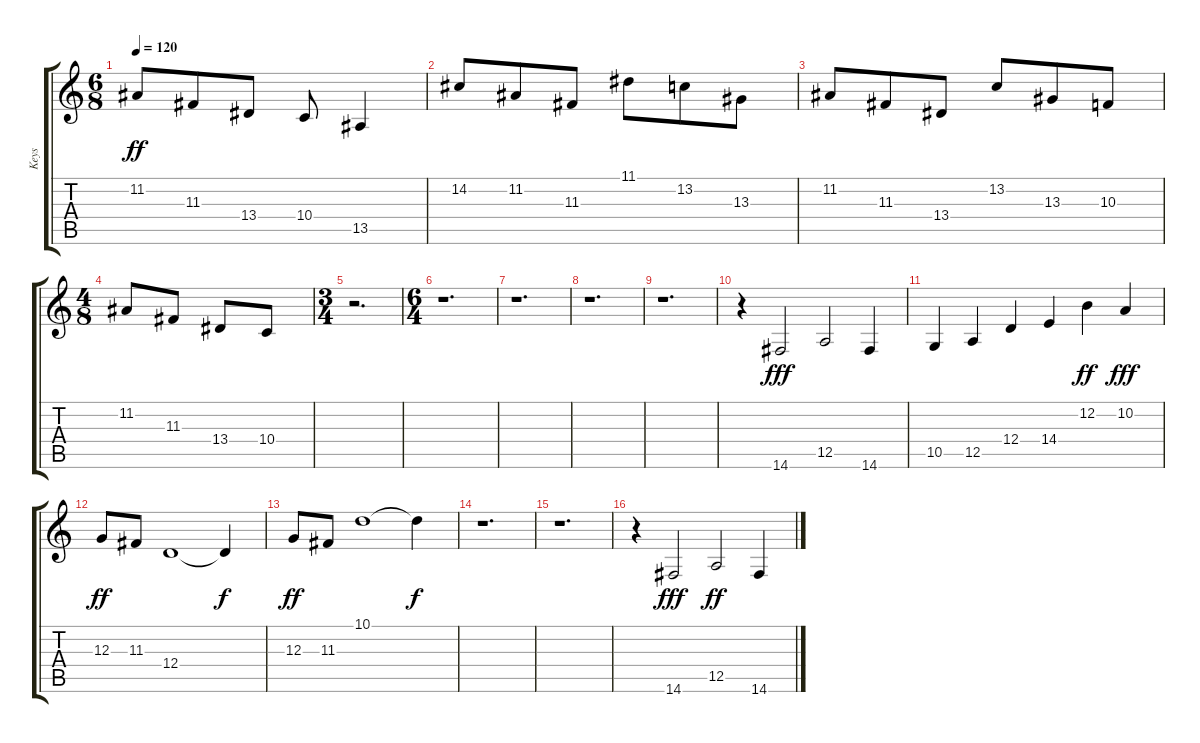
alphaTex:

\track ("Keys" "Keys") {instrument pad4choir}
\staff {score tabs}
\tuning (E4 B3 G3 D3 A2 E2) {hide}
\ts (6 8)
\tempo 120
\clef g2
\ks c
11.2.8{dy ff} 11.3.8 13.4.8 10.4.8 13.5.4 |
14.2.8 11.2.8 11.3.8 11.1.8 13.2.8 13.3.8 |
11.2.8 11.3.8 13.4.8 13.2.8 13.3.8 10.3.8 |
\ts (4 8)
11.2.8 11.3.8 13.4.8 10.4.8 |
\ts (3 4)
r.2{d} |
\ts (6 4)
r.1{d} |
r.1{d} |
r.1{d} |
r.1{d} |
r.4 14.6.2{dy fff balance 14 instrument synthbrass2} 12.5.2 14.6.4 |
10.5.4 12.5.4 12.4.4 14.4.4 12.2.4{dy ff} 10.2.4{dy fff} |
12.3.8{dy ff} 11.3.8 12.4.1 12.4{t}.4{dy f} |
12.3.8{dy ff} 11.3.8 10.1.1 10.1{t}.4{dy f} |
r.1{d} |
r.1{d} |
r.4 14.6.2{dy fff} 12.5.2{dy ff} 14.6.4
